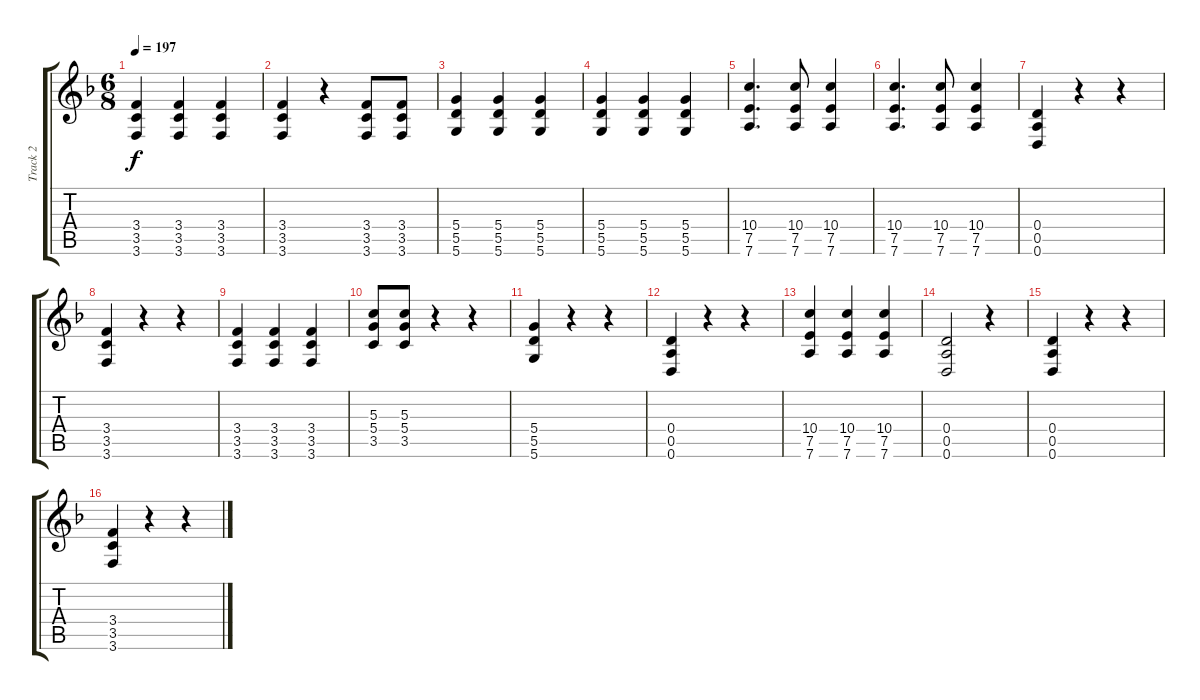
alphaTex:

\track ("Track 2" "Track 2") {instrument distortionguitar}
\staff {score tabs}
\tuning (E4 B3 G3 D3 A2 D2) {hide}
\ts (6 8)
\tempo 197
\clef g2
\ks f
(3.4 3.5 3.6).4{dy f} (3.4 3.5 3.6).4 (3.4 3.5 3.6).4 |
(3.4 3.5 3.6).4 r.4 (3.4 3.5 3.6).8 (3.4 3.5 3.6).8 |
(5.4 5.5 5.6).4 (5.4 5.5 5.6).4 (5.4 5.5 5.6).4 |
(5.4 5.5 5.6).4 (5.4 5.5 5.6).4 (5.4 5.5 5.6).4 |
(10.4 7.5 7.6).4{d} (10.4 7.5 7.6).8 (10.4 7.5 7.6).4 |
(10.4 7.5 7.6).4{d} (10.4 7.5 7.6).8 (10.4 7.5 7.6).4 |
(0.4 0.5 0.6).4 r.4 r.4 |
(3.4 3.5 3.6).4 r.4 r.4 |
(3.4 3.5 3.6).4 (3.4 3.5 3.6).4 (3.4 3.5 3.6).4 |
(5.3 5.4 3.5).8 (5.3 5.4 3.5).8 r.4 r.4 |
(5.4 5.5 5.6).4 r.4 r.4 |
(0.4 0.5 0.6).4 r.4 r.4 |
(10.4 7.5 7.6).4 (10.4 7.5 7.6).4 (10.4 7.5 7.6).4 |
(0.4 0.5 0.6).2 r.4 |
(0.4 0.5 0.6).4 r.4 r.4 |
(3.4 3.5 3.6).4 r.4 r.4
